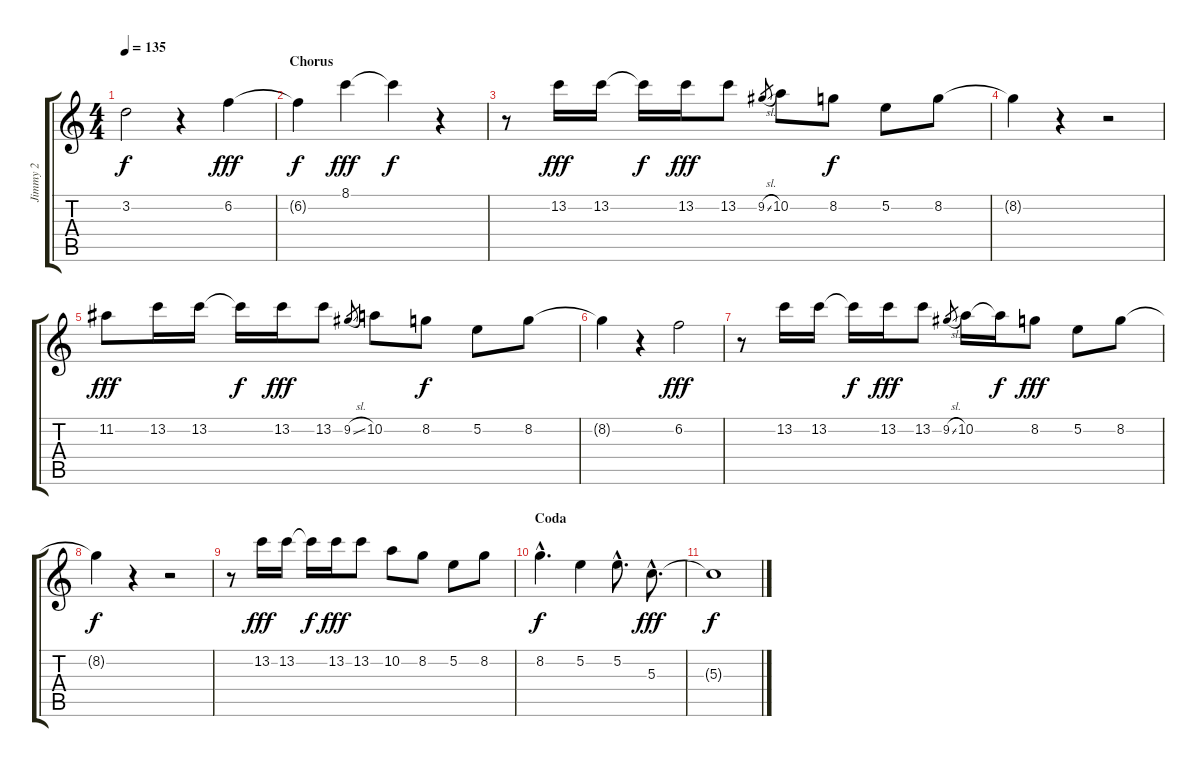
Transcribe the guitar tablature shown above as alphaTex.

\track ("Jimmy 2" "Jimmy 2") {instrument overdrivenguitar}
\staff {score tabs}
\tuning (E4 B3 G3 D3 A2 E2) {hide}
\ts (4 4)
\tempo 135
\clef g2
\ks c
3.2{t}.2{dy f} r.4 6.2.4{dy fff} |
\section ("" "Chorus")
6.2{t}.4{dy f} 8.1.4{dy fff} 8.1{t}.4{dy f} r.4 |
r.8 13.2.16{dy fff} 13.2.16 13.2{t}.16{dy f} 13.2.16{dy fff} 13.2.8 9.2{sl}.8{gr} 10.2.8 8.2.8{dy f} 5.2.8 8.2.8 |
8.2{t}.4 r.4 r.2 |
11.2.8{dy fff} 13.2.16 13.2.16 13.2{t}.16{dy f} 13.2.16{dy fff} 13.2.8 9.2{sl}.8{gr} 10.2.8 8.2.8{dy f} 5.2.8 8.2.8 |
8.2{t}.4 r.4 6.2.2{dy fff} |
r.8 13.2.16 13.2.16 13.2{t}.16{dy f} 13.2.16{dy fff} 13.2.8 9.2{sl}.8{gr} 10.2.16 10.2{t}.16{dy f} 8.2.8{dy fff} 5.2.8 8.2.8 |
8.2{t}.4{dy f} r.4 r.2 |
r.8 13.2.16{dy fff} 13.2.16 13.2{t}.16{dy f} 13.2.16{dy fff} 13.2.8 10.2.8 8.2.8 5.2.8 8.2.8 |
\section ("" "Coda")
8.2{hac}.4{d dy f} 5.2.4 5.2{hac}.8{d} 5.3{hac}.8{d dy fff} |
5.3{t}.1{dy f}
